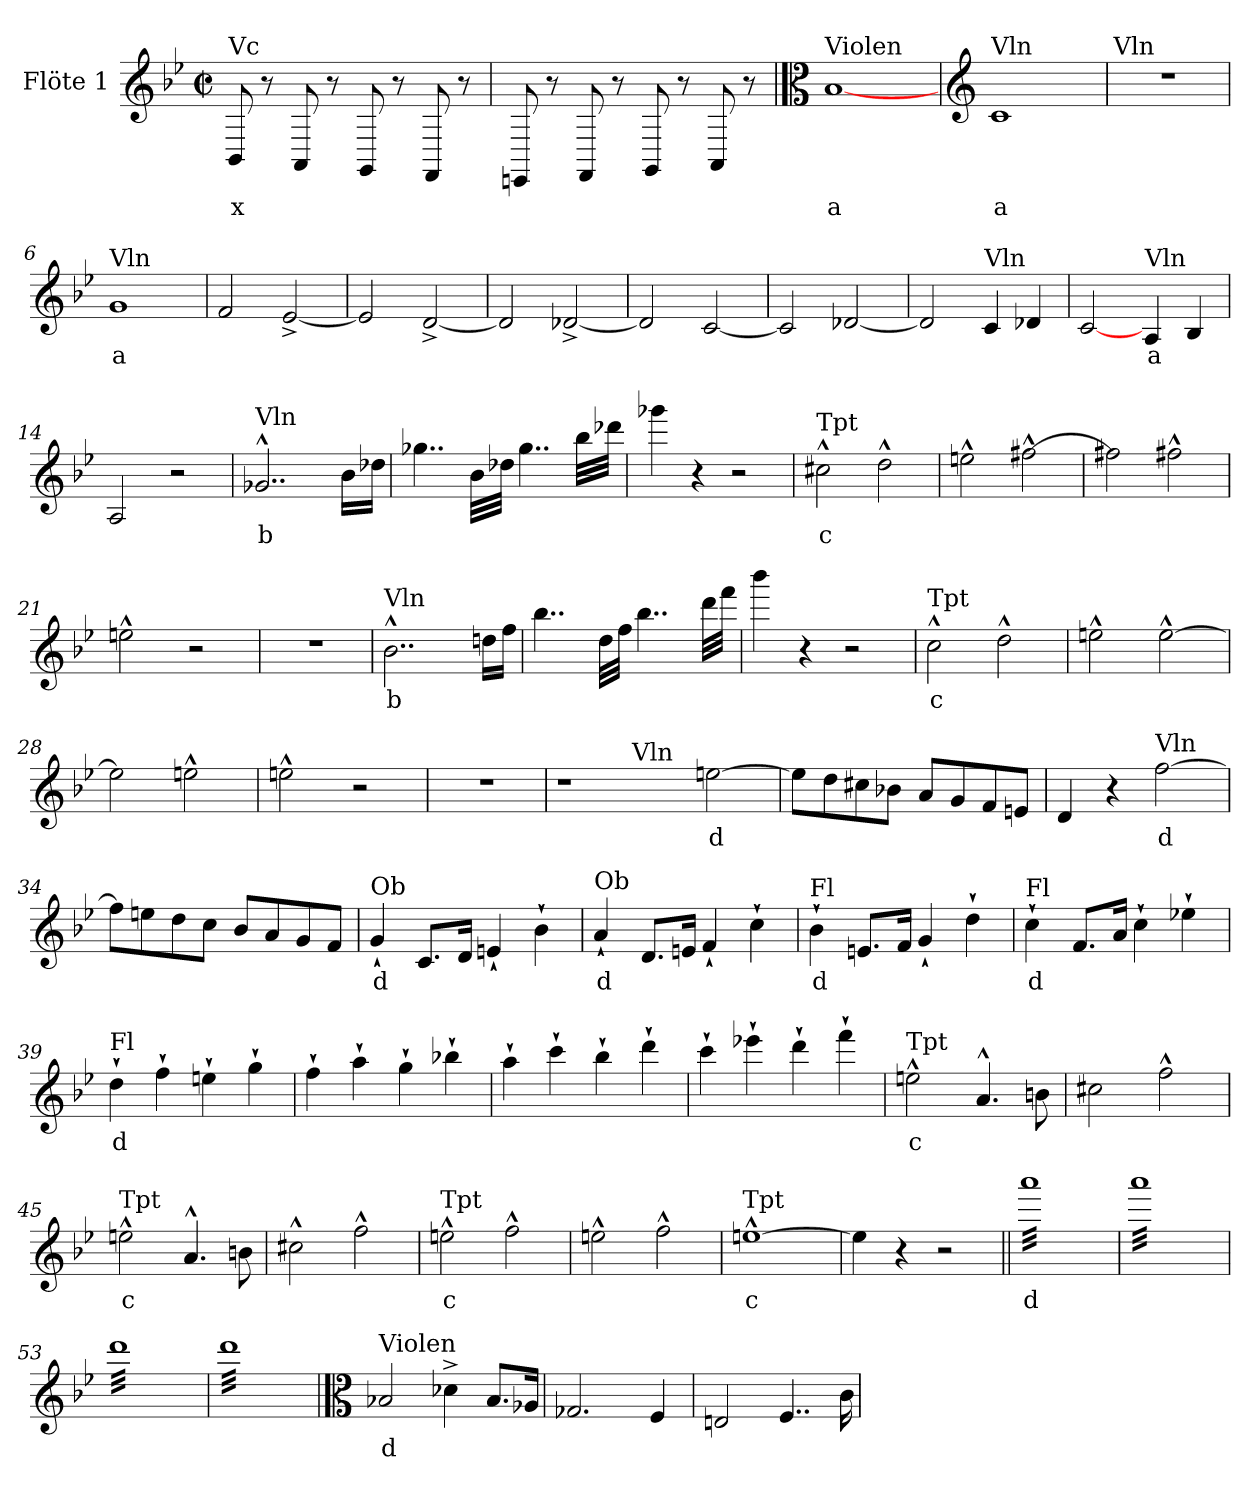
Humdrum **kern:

**kern	**text
*part1	*part1
*staff1	*staff1
*I"Flöte 1	*
*I'Fl. 1	*
*clefG2	*
*k[b-e-]	*
*M2/2	*
*met(c|)	*
=1	=1
!LO:TX:a:t=Vc	!
!	!LO:LY:color=#FF0000
8BB-	x
8r	.
8AA	.
8r	.
8GG	.
8r	.
8FF	.
8r	.
=2	=2
8EEn	.
8r	.
8FF	.
8r	.
8GG	.
8r	.
8AA	.
8r	.
=3	=3
*clefC3	*
!LO:TX:a:t=Violen	!
!	!LO:LY:color=#FF0000
[1B-	a
=4	=4
*clefG2	*
!LO:TX:a:t=Vln	!
!	!LO:LY:color=#FF0000
1c	a
=5	=5
!LO:TX:a:t=Vln	!
1r	.
=6	=6
!LO:TX:a:t=Vln	!
!	!LO:LY:color=#FF0000
1g	a
=7	=7
2f	.
[2e-^	.
=8	=8
2e-]	.
[2d^	.
=9	=9
2d]	.
[2d-X^	.
=10	=10
2d-]	.
[2c	.
=11	=11
2c]	.
[2d-X	.
=12	=12
2d-]	.
!LO:TX:a:t=Vln	!
4c	.
4d-	.
=13	=13
[2c	.
!LO:TX:a:t=Vln	!
!	!LO:LY:color=#FF0000
4A	a
4B-	.
=14	=14
2A	.
2r	.
=15	=15
!LO:TX:a:t=Vln	!
!	!LO:LY:color=#FF0000
2..g-X^^	b
16b-\LL	.
16dd-X\JJ	.
=16	=16
4..gg-X	.
32b-\LLL	.
32dd-X\JJJ	.
4..gg-	.
32bb-\LLL	.
32ddd-X\JJJ	.
=17	=17
4ggg-X	.
4r	.
2r	.
=18	=18
!LO:TX:a:t=Tpt	!
!	!LO:LY:color=#FF0000
2cc#X^^	c
2dd^^	.
=19	=19
2ee^^	.
[2ff#X^^	.
=20	=20
2ff#X]	.
2ff#X^^	.
=21	=21
2ee^^	.
2r	.
=22	=22
1r	.
=23	=23
!LO:TX:a:t=Vln	!
!	!LO:LY:color=#FF0000
2..b-^^	b
16ddn\LL	.
16ff\JJ	.
=24	=24
4..bb-	.
32dd\LLL	.
32ff\JJJ	.
4..bb-	.
32ddd\LLL	.
32fff\JJJ	.
=25	=25
4bbb-	.
4r	.
2r	.
=26	=26
!LO:TX:a:t=Tpt	!
!	!LO:LY:color=#FF0000
2cc^^	c
2dd^^	.
=27	=27
2ee^^	.
[2ee^^	.
=28	=28
2ee]	.
2ee^^	.
=29	=29
2ee^^	.
2r	.
=30	=30
1r	.
=31	=31
*^	*
1r	2ryy	.
!	!LO:TX:a:t=Vln	!
.	1ryy	.
!	!	!LO:LY:color=#FF0000
[2een	.	d
*v	*v	*
=32	=32
8ee\L]	.
8dd\	.
8cc#X\	.
8b-X\J	.
8a/L	.
8g/	.
8f/	.
8en/J	.
=33	=33
4d	.
4r	.
!LO:TX:a:t=Vln	!
!	!LO:LY:color=#FF0000
[2ff	d
=34	=34
8ff\L]	.
8een\	.
8dd\	.
8cc\J	.
8b-/L	.
8a/	.
8g/	.
8f/J	.
=35	=35
!LO:TX:a:t=Ob	!
!	!LO:LY:color=#FF0000
4g`	d
8.c/L	.
16d/Jk	.
4en`	.
4b-`	.
=36	=36
!LO:TX:a:t=Ob	!
!	!LO:LY:color=#FF0000
4a`	d
8.d/L	.
16en/Jk	.
4f`	.
4cc`	.
=37	=37
!LO:TX:a:t=Fl	!
!	!LO:LY:color=#FF0000
4b-`	d
8.en/L	.
16f/Jk	.
4g`	.
4dd`	.
=38	=38
!LO:TX:a:t=Fl	!
!	!LO:LY:color=#FF0000
4cc`	d
8.f/L	.
16a/Jk	.
4cc`	.
4ee-X`	.
=39	=39
!LO:TX:a:t=Fl	!
!	!LO:LY:color=#FF0000
4dd`	d
4ff`	.
4een`	.
4gg`	.
=40	=40
4ff`	.
4aa`	.
4gg`	.
4bb-X`	.
=41	=41
4aa`	.
4ccc`	.
4bb-`	.
4ddd`	.
=42	=42
4ccc`	.
4eee-X`	.
4ddd`	.
4fff`	.
=43	=43
!LO:TX:a:t=Tpt	!
!	!LO:LY:color=#FF0000
2ee^^	c
4.a^^	.
8b	.
=44	=44
2cc#X	.
2ff^^	.
=45	=45
!LO:TX:a:t=Tpt	!
!	!LO:LY:color=#FF0000
2ee^^	c
4.a^^	.
8b	.
=46	=46
2cc#X^^	.
2ff^^	.
=47	=47
!LO:TX:a:t=Tpt	!
!	!LO:LY:color=#FF0000
2ee^^	c
2ff^^	.
=48	=48
2ee^^	.
2ff^^	.
=49	=49
!LO:TX:a:t=Tpt	!
!	!LO:LY:color=#FF0000
[1ee^^	c
=50	=50
4ee]	.
4r	.
2r	.
=51||	=51||
!LO:TX:a:t=Vln	!
!	!LO:LY:color=#FF0000
*tremolo	*
32aaaLLL	d
32aaa	.
32aaa	.
32aaa	.
32aaa	.
32aaa	.
32aaa	.
32aaa	.
32aaa	.
32aaa	.
32aaa	.
32aaa	.
32aaa	.
32aaa	.
32aaa	.
32aaa	.
32aaa	.
32aaa	.
32aaa	.
32aaa	.
32aaa	.
32aaa	.
32aaa	.
32aaa	.
32aaa	.
32aaa	.
32aaa	.
32aaa	.
32aaa	.
32aaa	.
32aaa	.
32aaaJJJ	.
=52	=52
32aaaLLL	.
32aaa	.
32aaa	.
32aaa	.
32aaa	.
32aaa	.
32aaa	.
32aaa	.
32aaa	.
32aaa	.
32aaa	.
32aaa	.
32aaa	.
32aaa	.
32aaa	.
32aaa	.
32aaa	.
32aaa	.
32aaa	.
32aaa	.
32aaa	.
32aaa	.
32aaa	.
32aaa	.
32aaa	.
32aaa	.
32aaa	.
32aaa	.
32aaa	.
32aaa	.
32aaa	.
32aaaJJJ	.
=53	=53
32dddLLL	.
32ddd	.
32ddd	.
32ddd	.
32ddd	.
32ddd	.
32ddd	.
32ddd	.
32ddd	.
32ddd	.
32ddd	.
32ddd	.
32ddd	.
32ddd	.
32ddd	.
32ddd	.
32ddd	.
32ddd	.
32ddd	.
32ddd	.
32ddd	.
32ddd	.
32ddd	.
32ddd	.
32ddd	.
32ddd	.
32ddd	.
32ddd	.
32ddd	.
32ddd	.
32ddd	.
32dddJJJ	.
=54	=54
32dddLLL	.
32ddd	.
32ddd	.
32ddd	.
32ddd	.
32ddd	.
32ddd	.
32ddd	.
32ddd	.
32ddd	.
32ddd	.
32ddd	.
32ddd	.
32ddd	.
32ddd	.
32ddd	.
32ddd	.
32ddd	.
32ddd	.
32ddd	.
32ddd	.
32ddd	.
32ddd	.
32ddd	.
32ddd	.
32ddd	.
32ddd	.
32ddd	.
32ddd	.
32ddd	.
32ddd	.
32dddJJJ	.
*Xtremolo	*
=55	=55
*clefC3	*
!LO:TX:a:t=Violen	!
!	!LO:LY:color=#FF0000
2B-X	d
4d-X^	.
8.B-/L	.
16A-X/Jk	.
=56	=56
2.G-X	.
4F	.
=57	=57
2En	.
4..F	.
16c	.
=	=
*-	*-
